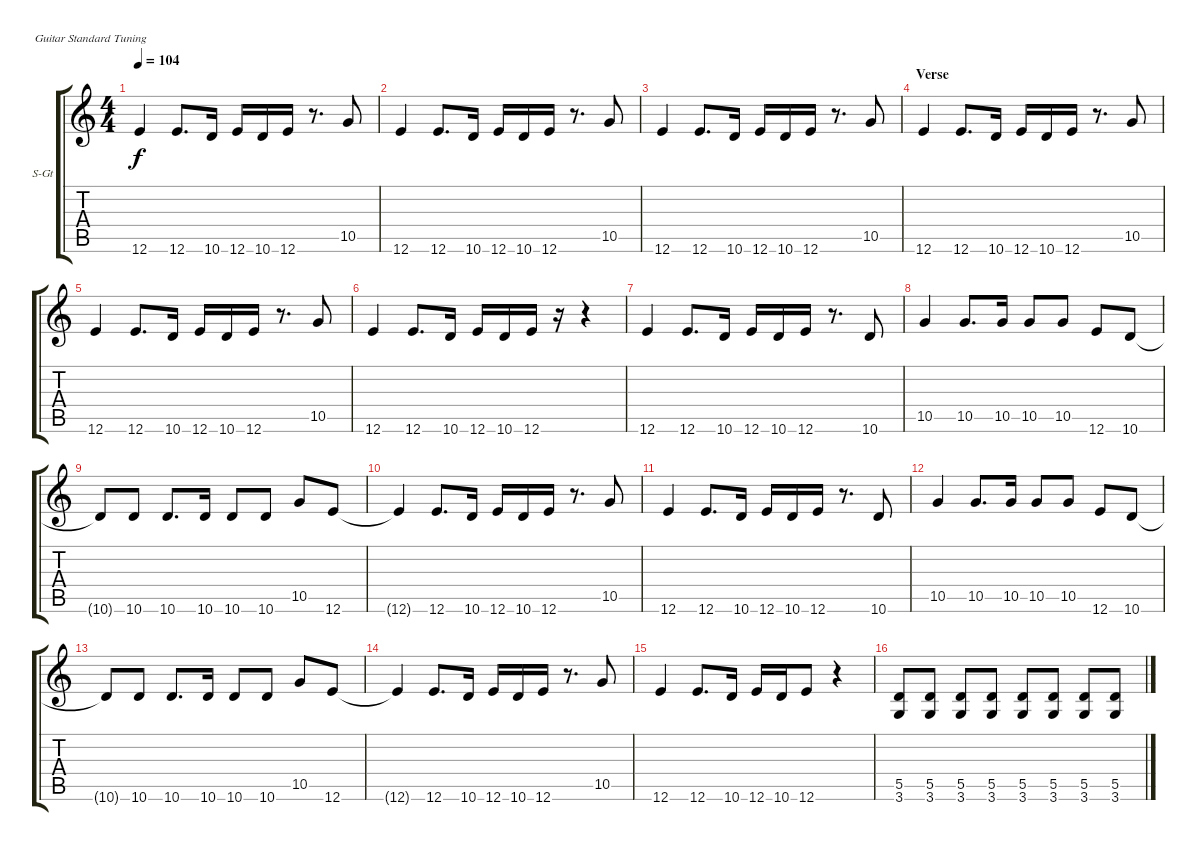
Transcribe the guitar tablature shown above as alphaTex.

\defaultSystemsLayout 4
\bracketExtendMode groupsimilarinstruments
\firstSystemTrackNameOrientation horizontal
\otherSystemsTrackNameOrientation horizontal
\track ("Rhythm Guitar" "S-Gt") {instrument acousticguitarsteel}
\staff {score tabs}
\tuning (E4 B3 G3 D3 A2 E2)
\ts (4 4)
\tempo 104
\clef g2
\ks c
12.6.4{dy f} 12.6.8{d} 10.6.16 12.6.16 10.6.16 12.6.16 r.8{d} 10.5.8 |
12.6.4 12.6.8{d} 10.6.16 12.6.16 10.6.16 12.6.16 r.8{d} 10.5.8 |
12.6.4 12.6.8{d} 10.6.16 12.6.16 10.6.16 12.6.16 r.8{d} 10.5.8 |
\section ("" "Verse")
12.6.4 12.6.8{d} 10.6.16 12.6.16 10.6.16 12.6.16 r.8{d} 10.5.8 |
12.6.4 12.6.8{d} 10.6.16 12.6.16 10.6.16 12.6.16 r.8{d} 10.5.8 |
12.6.4 12.6.8{d} 10.6.16 12.6.16 10.6.16 12.6.16 r.16 r.4 |
12.6.4 12.6.8{d} 10.6.16 12.6.16 10.6.16 12.6.16 r.8{d} 10.6.8 |
10.5.4 10.5.8{d} 10.5.16 10.5.8 10.5.8 12.6.8 10.6.8 |
10.6{t}.8 10.6.8 10.6.8{d} 10.6.16 10.6.8 10.6.8 10.5.8 12.6.8 |
12.6{t}.4 12.6.8{d} 10.6.16 12.6.16 10.6.16 12.6.16 r.8{d} 10.5.8 |
12.6.4 12.6.8{d} 10.6.16 12.6.16 10.6.16 12.6.16 r.8{d} 10.6.8 |
10.5.4 10.5.8{d} 10.5.16 10.5.8 10.5.8 12.6.8 10.6.8 |
10.6{t}.8 10.6.8 10.6.8{d} 10.6.16 10.6.8 10.6.8 10.5.8 12.6.8 |
12.6{t}.4 12.6.8{d} 10.6.16 12.6.16 10.6.16 12.6.16 r.8{d} 10.5.8 |
12.6.4 12.6.8{d} 10.6.16 12.6.16 10.6.16 12.6.8 r.4 |
(5.5 3.6).8 (5.5 3.6).8 (5.5 3.6).8 (5.5 3.6).8 (5.5 3.6).8 (5.5 3.6).8 (5.5 3.6).8 (5.5 3.6).8
